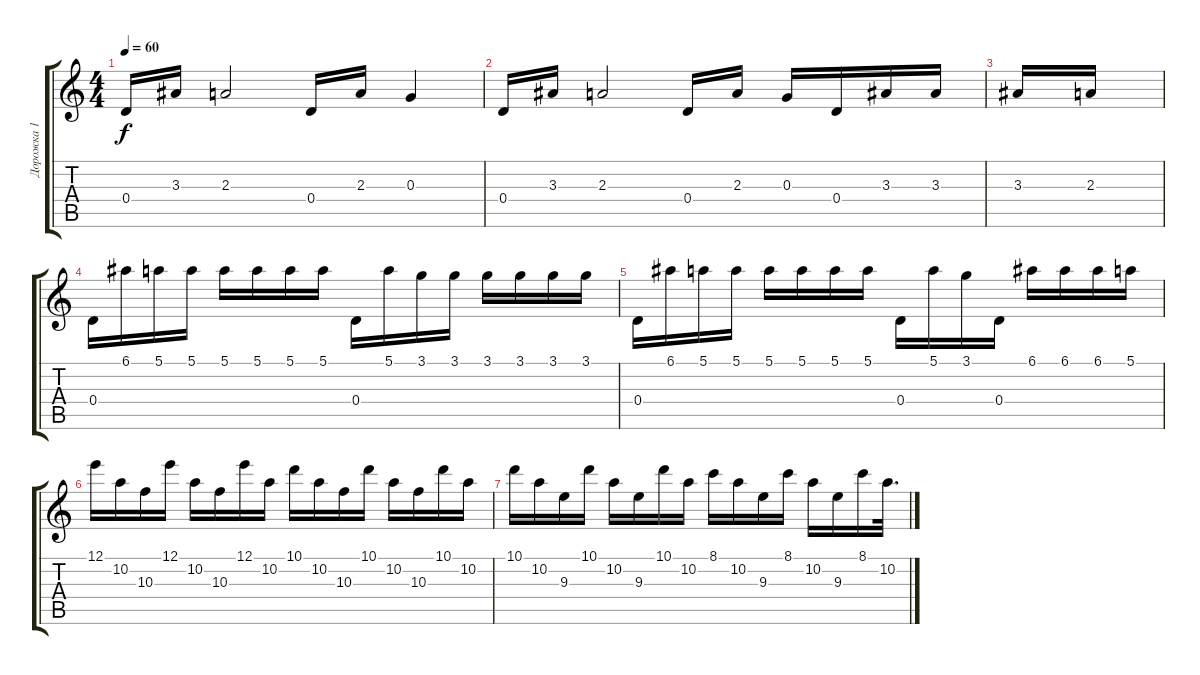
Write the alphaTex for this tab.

\track ("Дорожка 1" "Дорожка 1") {instrument acousticguitarsteel}
\staff {score tabs}
\tuning (E4 B3 G3 D3 A2 E2) {hide}
\ts (4 4)
\tempo 60
\clef g2
\ks c
0.4.16{dy f} 3.3.16 2.3.2 0.4.16 2.3.16 0.3.4 |
0.4.16 3.3.16 2.3.2 0.4.16 2.3.16 0.3.16 0.4.16 3.3.16 3.3.16 |
3.3.16 2.3.16 |
0.4.16 6.1.16 5.1.16 5.1.16 5.1.16 5.1.16 5.1.16 5.1.16 0.4.16 5.1.16 3.1.16 3.1.16 3.1.16 3.1.16 3.1.16 3.1.16 |
0.4.16 6.1.16 5.1.16 5.1.16 5.1.16 5.1.16 5.1.16 5.1.16 0.4.16 5.1.16 3.1.16 0.4.16 6.1.16 6.1.16 6.1.16 5.1.16 |
12.1.16 10.2.16 10.3.16 12.1.16 10.2.16 10.3.16 12.1.16 10.2.16 10.1.16 10.2.16 10.3.16 10.1.16 10.2.16 10.3.16 10.1.16 10.2.16 |
10.1.16 10.2.16 9.3.16 10.1.16 10.2.16 9.3.16 10.1.16 10.2.16 8.1.16 10.2.16 9.3.16 8.1.16 10.2.16 9.3.16 8.1.16 10.2.32{d}
